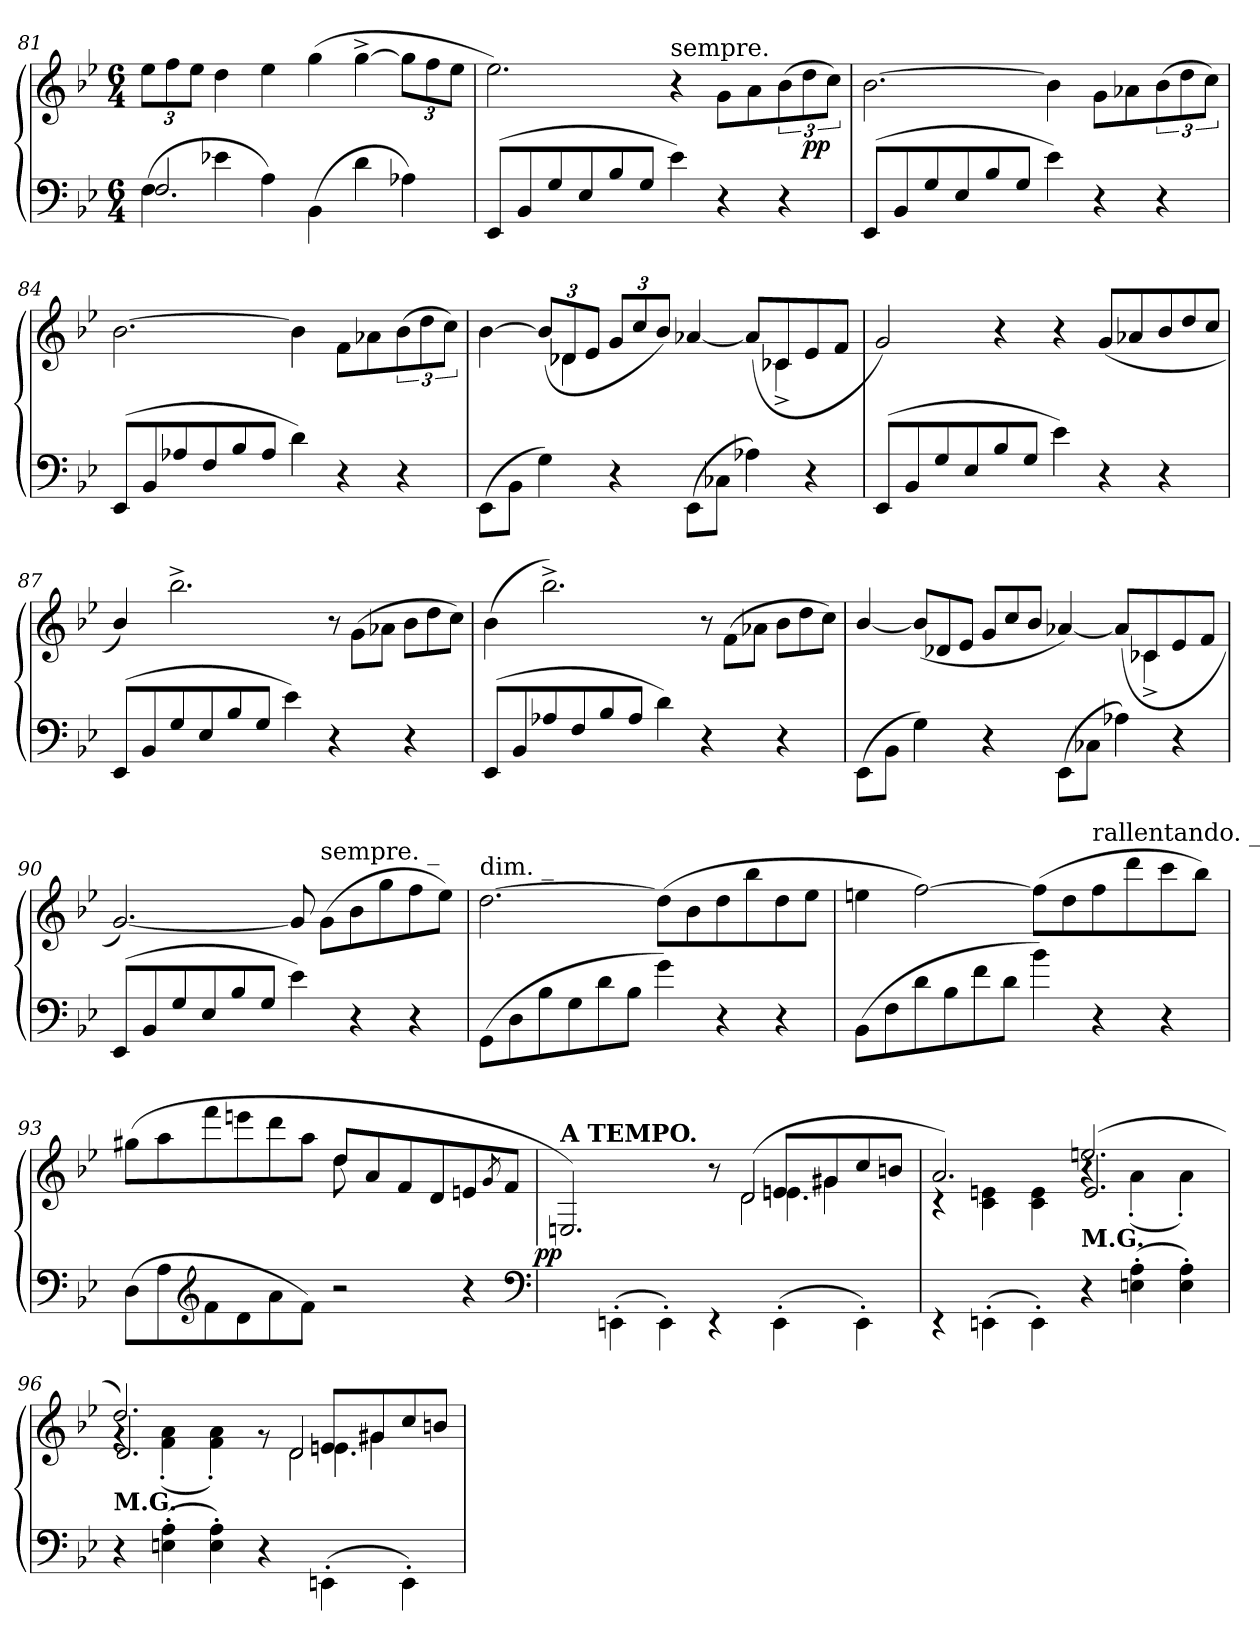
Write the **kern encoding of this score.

**kern	**kern	**dynam
*part1	*part1	*part1
*staff2	*staff1	*staff1/2
*clefF4	*clefG2	*
*k[b-e-]	*k[b-e-]	*
*g:	*g:	*
*M6/4	*M6/4	*
=81	=81	=81
*^	*	*
*	*	*Xbrackettup	*
(>4F\	2.F/	12ee-L	.
.	.	12ff	.
.	.	12ee-J	.
4e-X\	.	4dd	.
4A\)	.	4ee-	.
(>4BB-\	2.ryy	(>4gg	.
4d\	.	[4gg^<	.
4A-X\)	.	12ggL]	.
.	.	12ff	.
.	.	12ee-J	.
*v	*v	*	*
=82	=82	=82
(>8EE-L	2.ee-)	.
8BB-	.	.
8G	.	.
8E-	.	.
8B-	.	.
8GJ	.	.
!	!LO:TX:a:t=sempre.	!
4e-)	4r	.
4r	8gL	.
.	8a	.
*	*brackettup	*
4r	(>12b-	.
.	12dd	pp
.	12ccJ)	.
=83	=83	=83
(>8EE-L	[2.b-	.
8BB-	.	.
8G	.	.
8E-	.	.
8B-	.	.
8GJ	.	.
4e-)	4b-]	.
4r	8gL	.
.	8a-X	.
4r	(>12b-	.
.	12dd	.
.	12ccJ)	.
=84	=84	=84
(>8EE-L	[2.b-	.
8BB-	.	.
8A-X	.	.
8F	.	.
8B-	.	.
8A-J	.	.
4d)	4b-]	.
4r	8f\L	.
.	8a-X	.
4r	(>12b-	.
.	12dd	.
.	12ccJ)	.
=85	=85	=85
*	*^	*
(>8EE-\L	[4b-	4ryy	.
8BB-J	.	.	.
*	*Xbrackettup	*Xtuplet	*
4G)	(<12b-L]	12ryy	.
.	12d-X	6d-X	.
.	12e-J	.	.
*	*tuplet	*	*
4r	12gL	4ryy	.
.	12cc	.	.
.	12b-J)	.	.
(>8EE-\L	[4a-X	4ryy	.
8C-XJ	.	.	.
4A-X)	(<8a-L]	8ryy	.
.	8c-X	4c-X^<	.
4r	8e-	.	.
.	8fJ	8ryy	.
*	*v	*v	*
=86	=86	=86
(>8EE-L	2g)	.
8BB-	.	.
8G	.	.
8E-	.	.
8B-	4r	.
8GJ	.	.
4e-)	4r	.
4r	(<8g/L	.
.	8a-X	.
*	*brackettup	*
4r	12b-	.
.	12dd	.
.	12ccJ	.
=87	=87	=87
(>8EE-L	4b-/)	.
8BB-	.	.
8G	2.bb-^<	.
8E-	.	.
8B-	.	.
8GJ	.	.
4e-)	.	.
4r	12r	.
.	(>12g\L	.
.	12a-XJ	.
*	*Xbrackettup	*
4r	12b-L	.
.	12dd	.
.	12ccJ)	.
=88	=88	=88
(>8EE-L	(>4b-	.
8BB-	.	.
8A-X	2.bb-^<)	.
8F	.	.
8B-	.	.
8A-J	.	.
4d)	.	.
*	*brackettup	*
4r	12r	.
.	(>12f\L	.
.	12a-XJ	.
*	*Xbrackettup	*
4r	12b-L	.
.	12dd	.
.	12ccJ)	.
=89	=89	=89
*	*^	*
(>8EE-\L	[4b-/	1ryy	.
8BB-J	.	.	.
4G)	(<12b-L]	.	.
.	12d-X	.	.
.	12e-J	.	.
4r	12gL	.	.
.	12cc	.	.
.	12b-J	.	.
(>8EE-\L	[4a-X)	.	.
8C-XJ	.	.	.
4A-X)	(<8a-L]	8ryy	.
.	8c-X	4c-X^	.
4r	8e-	.	.
.	8fJ	8ryy	.
*	*v	*v	*
=90	=90	=90
(>8EE-L	[2.g)	.
8BB-	.	.
8G	.	.
8E-	.	.
8B-	.	.
8GJ	.	.
4e-)	8g]	.
!	!LO:TX:a:t=sempre. _	!
.	(>8gL	.
4r	8b-	.
.	8gg	.
4r	8ff	.
.	8ee-J)	.
=91	=91	=91
!	!LO:TX:a:t=dim. _	!
(>8GGL	[2.dd	.
8D	.	.
8B-	.	.
8G	.	.
8d	.	.
8B-J	.	.
4g)	(>8ddL]	.
.	8b-	.
4r	8dd	.
.	8bb-	.
4r	8dd	.
.	8ee-J	.
=92	=92	=92
(>8BB-L	4een	.
8F	.	.
8d	[2ff)	.
8B-	.	.
8f	.	.
8dJ	.	.
4b-)	(>8ffL]	.
.	8dd	.
!	!LO:TX:a:t=rallentando. _	!
4r	8ff	.
.	8ddd	.
4r	8ccc	.
.	8bb-J)	.
=93	=93	=93
*	*^	*
(>8D\L	(>8gg#XL	2.ryy	.
8A	8aa	.	.
*clefG2	*	*	*
8f	8fff	.	.
8d	8eeen	.	.
8a	8ddd	.	.
8fJ)	8aaJ	.	.
2r	8dd/L	8dd\	.
.	8a	8ryy	.
.	8f	2ryy	.
.	8d	.	.
4r	8en	.	.
.	8qg/	.	.
.	8fJ	.	.
*	*v	*v	*
*clefF4	*	*
=94	=94	=94
*	*^	*
*	*	*^	*
*	*	*	*^	*
!	!LO:TX:a:B:t=A TEMPO.	!	!	!	!
!	!	!	!	!	!LO:DY:rj
4ryy	2.En/)	2.ryy	2.ryy	2.ryy	pp
(>4EEn'>\	.	.	.	.	.
4EE'>\)	.	.	.	.	.
4rEE	8r	8ryy	4ryy	4.ryy	.
!	!LO:N:vis=2	!	!	!	!
.	(>8d	2d\	.	.	.
(>4EE'>\	8enL	.	4.en\	.	.
.	8g#X	.	.	4g#X	.
4EE'>\)	8cc	.	.	.	.
.	8bnJ	8ryy	8ryy	8ryy	.
*	*	*	*v	*v	*
=95	=95	=95	=95	=95
4rEE	2.a)	2.ryy	4rc	.
(>4EEn'>\	.	.	4en\ 4c\	.
4EE'>\)	.	.	4e\ 4c\	.
!	!LO:TX:b:B:t=M.G.	!	!	!
4r	(>2.een	4r	2.e	.
(>4A'> 4En'>	.	(>4a'>\	.	.
4A'> 4E'>)	.	4a'>\)	.	.
=96	=96	=96	=96	=96
*	*	*	*^	*
!	!LO:TX:b:B:t=M.G.	!	!	!	!
4r	2.dd)	4rg	2.d	2.ryy	.
(>4A'> 4En'>	.	(>4a'>\ 4f'>\	.	.	.
4A'> 4E'>)	.	4a'>\ 4f'>\)	.	.	.
4r	8rg	8ryy	4ryy	4.ryy	.
!	!LO:N:vis=2	!	!	!	!
.	8d	2d\	.	.	.
(>4EEn'>\	8enL	.	4.en\	.	.
.	8g#X	.	.	4g#X\	.
4EE'>\)	8cc	.	.	.	.
.	8bnJ	8ryy	8ryy	8ryy	.
*	*v	*v	*v	*v	*
=	=	=
*-	*-	*-
